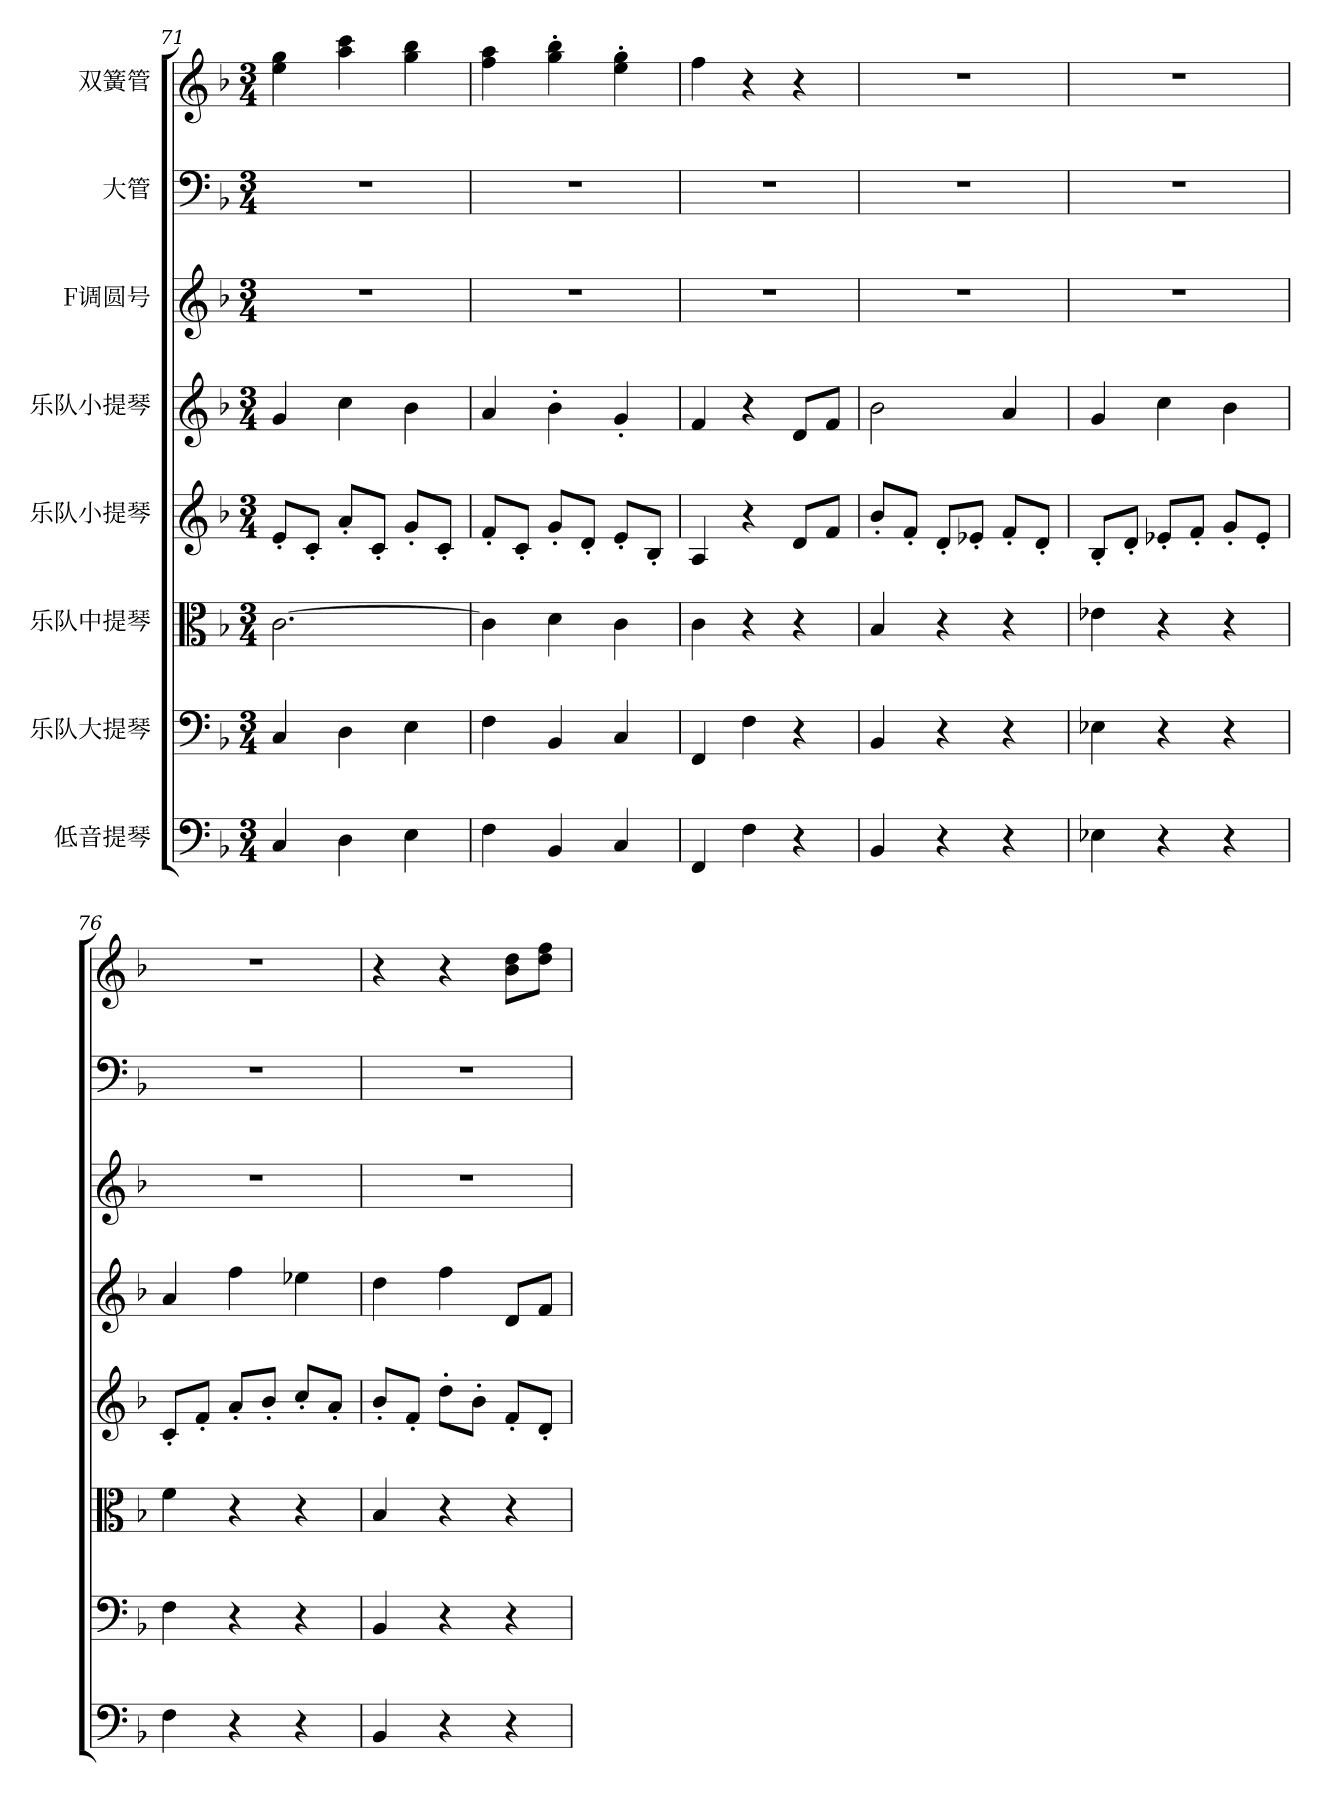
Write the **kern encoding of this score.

**kern	**kern	**kern	**kern	**kern	**kern	**kern	**kern
*part8	*part7	*part6	*part5	*part4	*part3	*part2	*part1
*staff8	*staff7	*staff6	*staff5	*staff4	*staff3	*staff2	*staff1
*I"低音提琴	*I"乐队大提琴	*I"乐队中提琴	*I"乐队小提琴	*I"乐队小提琴	*I"F调圆号	*I"大管	*I"双簧管
*clefF4	*clefF4	*clefC3	*clefG2	*clefG2	*clefG2	*clefF4	*clefG2
*ITrd7c12	*	*	*	*	*ITrd4c7	*	*
*k[b-]	*k[b-]	*k[b-]	*k[b-]	*k[b-]	*k[b-e-]	*k[b-]	*k[b-]
*M3/4	*M3/4	*M3/4	*M3/4	*M3/4	*M3/4	*M3/4	*M3/4
=71	=71	=71	=71	=71	=71	=71	=71
4CC/	4C/	[2.c\	8e'/L	4g/	2.r	2.r	4ee\ 4gg\
.	.	.	8c'/J	.	.	.	.
4DD\	4D\	.	8a'/L	4cc\	.	.	4aa\ 4ccc\
.	.	.	8c'/J	.	.	.	.
4EE\	4E\	.	8g'/L	4b-\	.	.	4gg\ 4bb-\
.	.	.	8c'/J	.	.	.	.
=72	=72	=72	=72	=72	=72	=72	=72
4FF\	4F\	4c\]	8f'/L	4a/	2.r	2.r	4ff\ 4aa\
.	.	.	8c'/J	.	.	.	.
4BBB-/	4BB-/	4d\	8g'/L	4b-'\	.	.	4gg\' 4bb-\'
.	.	.	8d'/J	.	.	.	.
4CC/	4C/	4c\	8e'/L	4g'/	.	.	4ee\' 4gg\'
.	.	.	8B-'/J	.	.	.	.
=73	=73	=73	=73	=73	=73	=73	=73
4FFF/	4FF/	4c\	4A/	4f/	2.r	2.r	4ff\
4FF\	4F\	4r	4r	4r	.	.	4r
4r	4r	4r	8d/L	8d/L	.	.	4r
.	.	.	8f/J	8f/J	.	.	.
=74	=74	=74	=74	=74	=74	=74	=74
4BBB-/	4BB-/	4B-/	8b-'/L	2b-\	2.r	2.r	2.r
.	.	.	8f'/J	.	.	.	.
4r	4r	4r	8d'/L	.	.	.	.
.	.	.	8e-X'/J	.	.	.	.
4r	4r	4r	8f'/L	4a/	.	.	.
.	.	.	8d'/J	.	.	.	.
=75	=75	=75	=75	=75	=75	=75	=75
4EE-X\	4E-X\	4e-X\	8B-'/L	4g/	2.r	2.r	2.r
.	.	.	8d'/J	.	.	.	.
4r	4r	4r	8e-X'/L	4cc\	.	.	.
.	.	.	8f'/J	.	.	.	.
4r	4r	4r	8g'/L	4b-\	.	.	.
.	.	.	8e-'/J	.	.	.	.
!!LO:PB:g=z
=76	=76	=76	=76	=76	=76	=76	=76
4FF\	4F\	4f\	8c'/L	4a/	2.r	2.r	2.r
.	.	.	8f'/J	.	.	.	.
4r	4r	4r	8a'/L	4ff\	.	.	.
.	.	.	8b-'/J	.	.	.	.
4r	4r	4r	8cc'/L	4ee-X\	.	.	.
.	.	.	8a'/J	.	.	.	.
=77	=77	=77	=77	=77	=77	=77	=77
4BBB-/	4BB-/	4B-/	8b-'/L	4dd\	2.r	2.r	4r
.	.	.	8f'/J	.	.	.	.
4r	4r	4r	8dd'\L	4ff\	.	.	4r
.	.	.	8b-'\J	.	.	.	.
4r	4r	4r	8f'/L	8d/L	.	.	8b-\ 8dd\L
.	.	.	8d'/J	8f/J	.	.	8dd\ 8ff\J
=	=	=	=	=	=	=	=
*-	*-	*-	*-	*-	*-	*-	*-
